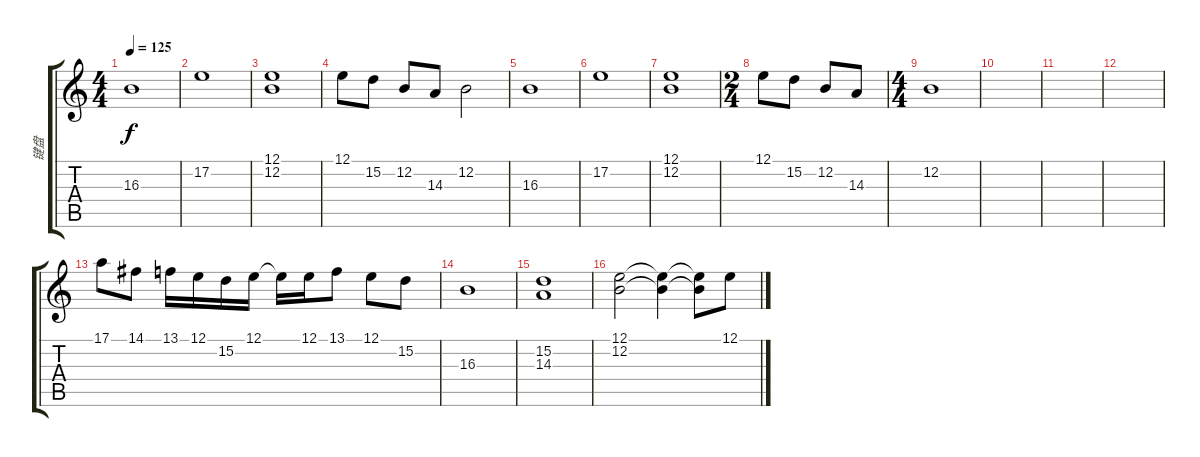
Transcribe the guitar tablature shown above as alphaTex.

\track ("键盘" "键盘") {instrument stringensemble1}
\staff {score tabs}
\tuning (E4 B3 G3 D3 A2 E2) {hide}
\ts (4 4)
\tempo 125
\clef g2
\ks c
16.3.1{dy f} |
17.2.1 |
(12.1 12.2).1 |
12.1.8 15.2.8 12.2.8 14.3.8 12.2.2 |
16.3.1 |
17.2.1 |
(12.1 12.2).1 |
\ts (2 4)
12.1.8 15.2.8 12.2.8 14.3.8 |
\ts (4 4)
12.2.1 |
|
|
|
17.1.8{volume 16 balance 8} 14.1.8 13.1.16 12.1.16 15.2.16 12.1.16 12.1{t}.16 12.1.16 13.1.8 12.1.8 15.2.8 |
16.3.1{volume 12 balance 8} |
(15.2 14.3).1 |
(12.1 12.2).2 (12.1{t} 12.2{t}).4 (12.1{t} 12.2{t}).8 12.1.8
